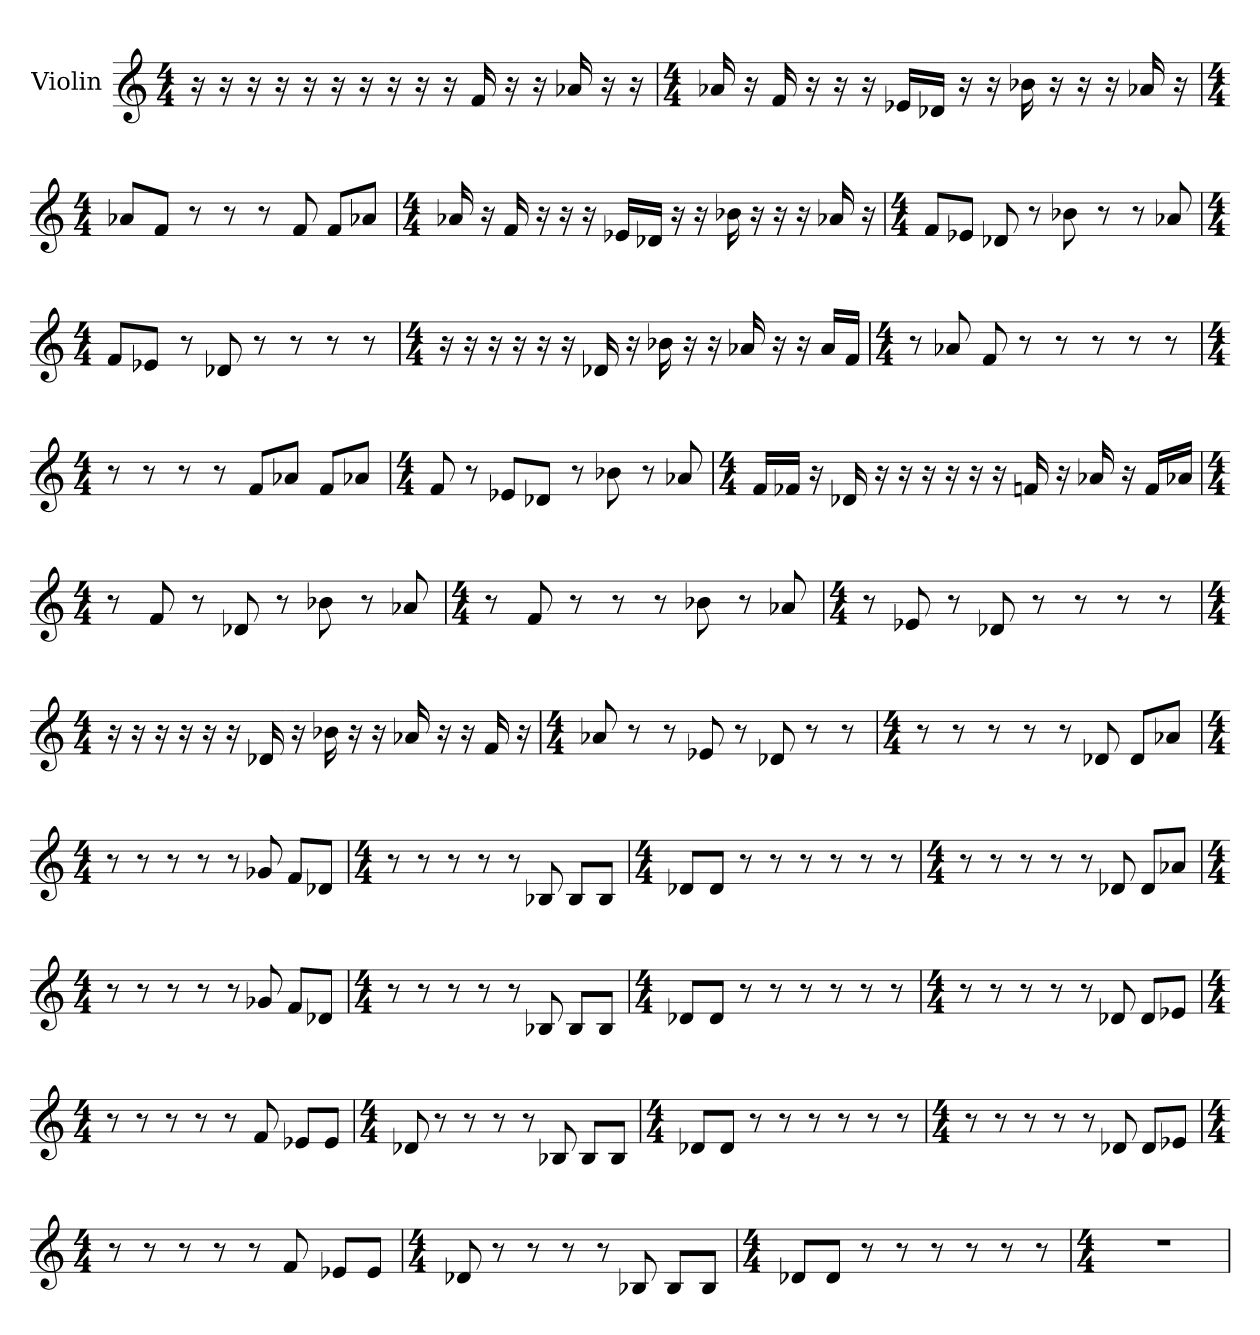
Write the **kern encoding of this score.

**kern
*part1
*staff1
*I"Violin
*I'Vln
*M4/4
=
16r
16r
16r
16r
16r
16r
16r
16r
16r
16r
16f
16r
16r
16a-X
16r
16r
=
*M4/4
16a-X
16r
16f
16r
16r
16r
16e-XLL
16d-XJJ
16r
16r
16b-X
16r
16r
16r
16a-X
16r
=
*M4/4
8a-XL
8fJ
8r
8r
8r
8f
8fL
8a-XJ
=
*M4/4
16a-X
16r
16f
16r
16r
16r
16e-XLL
16d-XJJ
16r
16r
16b-X
16r
16r
16r
16a-X
16r
=
*M4/4
8fL
8e-XJ
8d-X
8r
8b-X
8r
8r
8a-X
=
*M4/4
8fL
8e-XJ
8r
8d-X
8r
8r
8r
8r
=
*M4/4
16r
16r
16r
16r
16r
16r
16d-X
16r
16b-X
16r
16r
16a-X
16r
16r
16a-LL
16fJJ
=
*M4/4
8r
8a-X
8f
8r
8r
8r
8r
8r
=
*M4/4
8r
8r
8r
8r
8fL
8a-XJ
8fL
8a-XJ
=
*M4/4
8f
8r
8e-XL
8d-XJ
8r
8b-X
8r
8a-X
=
*M4/4
16fLL
16f-XJJ
16r
16d-X
16r
16r
16r
16r
16r
16r
16fn
16r
16a-X
16r
16fLL
16a-XJJ
=
*M4/4
8r
8f
8r
8d-X
8r
8b-X
8r
8a-X
=
*M4/4
8r
8f
8r
8r
8r
8b-X
8r
8a-X
=
*M4/4
8r
8e-X
8r
8d-X
8r
8r
8r
8r
=
*M4/4
16r
16r
16r
16r
16r
16r
16d-X
16r
16b-X
16r
16r
16a-X
16r
16r
16f
16r
=
*M4/4
8a-X
8r
8r
8e-X
8r
8d-X
8r
8r
=
*M4/4
8r
8r
8r
8r
8r
8d-X
8d-L
8a-XJ
=
*M4/4
8r
8r
8r
8r
8r
8g-X
8fL
8d-XJ
=
*M4/4
8r
8r
8r
8r
8r
8B-X
8B-L
8B-J
=
*M4/4
8d-XL
8d-J
8r
8r
8r
8r
8r
8r
=
*M4/4
8r
8r
8r
8r
8r
8d-X
8d-L
8a-XJ
=
*M4/4
8r
8r
8r
8r
8r
8g-X
8fL
8d-XJ
=
*M4/4
8r
8r
8r
8r
8r
8B-X
8B-L
8B-J
=
*M4/4
8d-XL
8d-J
8r
8r
8r
8r
8r
8r
=
*M4/4
8r
8r
8r
8r
8r
8d-X
8d-L
8e-XJ
=
*M4/4
8r
8r
8r
8r
8r
8f
8e-XL
8e-J
=
*M4/4
8d-X
8r
8r
8r
8r
8B-X
8B-L
8B-J
=
*M4/4
8d-XL
8d-J
8r
8r
8r
8r
8r
8r
=
*M4/4
8r
8r
8r
8r
8r
8d-X
8d-L
8e-XJ
=
*M4/4
8r
8r
8r
8r
8r
8f
8e-XL
8e-J
=
*M4/4
8d-X
8r
8r
8r
8r
8B-X
8B-L
8B-J
=
*M4/4
8d-XL
8d-J
8r
8r
8r
8r
8r
8r
=
*M4/4
1r
=
*-
